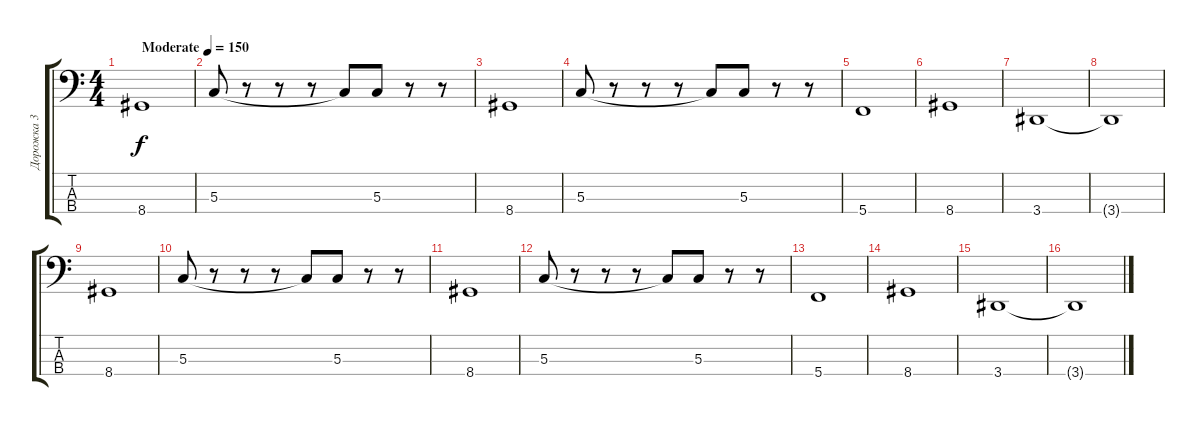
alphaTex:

\track ("Дорожка 3" "Дорожка 3") {instrument electricbassfinger}
\staff {score tabs}
\tuning (F2 C2 G1 C1) {hide}
\ts (4 4)
\tempo (150 "Moderate")
\clef f4
\ks c
8.4.1{dy f instrument electricbassfinger} |
5.3.8 r.8 r.8 r.8 5.3{t}.8 5.3.8 r.8 r.8 |
8.4.1 |
5.3.8 r.8 r.8 r.8 5.3{t}.8 5.3.8 r.8 r.8 |
5.4.1 |
8.4.1 |
3.4.1 |
3.4{t}.1 |
8.4.1 |
5.3.8 r.8 r.8 r.8 5.3{t}.8 5.3.8 r.8 r.8 |
8.4.1 |
5.3.8 r.8 r.8 r.8 5.3{t}.8 5.3.8 r.8 r.8 |
5.4.1 |
8.4.1 |
3.4.1 |
3.4{t}.1
